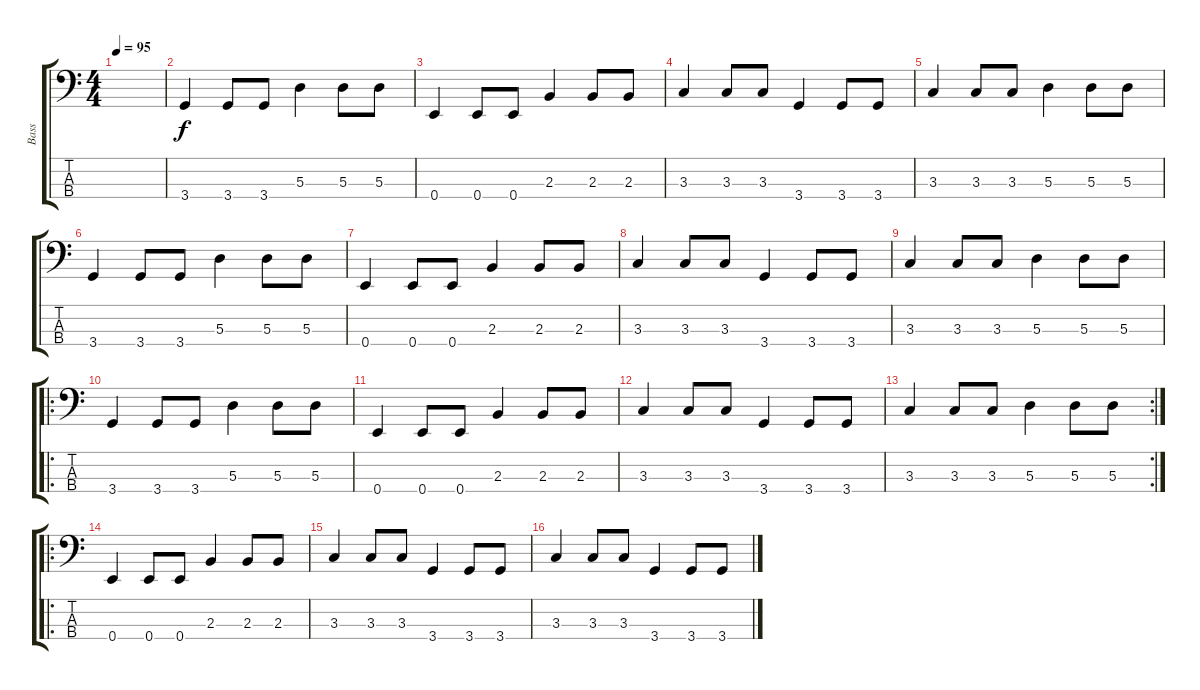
\track ("Bass" "Bass") {instrument electricbasspick}
\staff {score tabs}
\tuning (G2 D2 A1 E1) {hide}
\ts (4 4)
\tempo 95
\clef f4
\ks c
|
3.4.4 3.4.8 3.4.8 5.3.4 5.3.8 5.3.8 |
0.4.4 0.4.8 0.4.8 2.3.4 2.3.8 2.3.8 |
3.3.4 3.3.8 3.3.8 3.4.4 3.4.8 3.4.8 |
3.3.4 3.3.8 3.3.8 5.3.4 5.3.8 5.3.8 |
3.4.4 3.4.8 3.4.8 5.3.4 5.3.8 5.3.8 |
0.4.4 0.4.8 0.4.8 2.3.4 2.3.8 2.3.8 |
3.3.4 3.3.8 3.3.8 3.4.4 3.4.8 3.4.8 |
3.3.4 3.3.8 3.3.8 5.3.4 5.3.8 5.3.8 |
\ro
3.4.4 3.4.8 3.4.8 5.3.4 5.3.8 5.3.8 |
0.4.4 0.4.8 0.4.8 2.3.4 2.3.8 2.3.8 |
3.3.4 3.3.8 3.3.8 3.4.4 3.4.8 3.4.8 |
\rc 2
3.3.4 3.3.8 3.3.8 5.3.4 5.3.8 5.3.8 |
\ro
0.4.4 0.4.8 0.4.8 2.3.4 2.3.8 2.3.8 |
3.3.4 3.3.8 3.3.8 3.4.4 3.4.8 3.4.8 |
3.3.4 3.3.8 3.3.8 3.4.4 3.4.8 3.4.8
